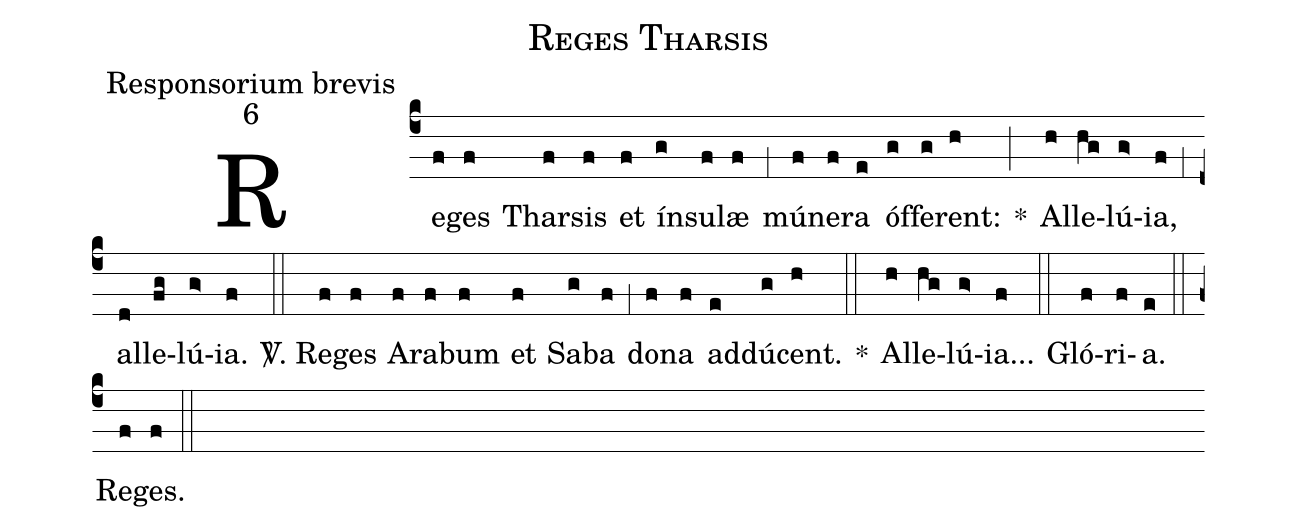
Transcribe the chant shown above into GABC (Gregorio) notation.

name:Reges Tharsis;
office-part:Responsorium brevis;
mode:6;
%%
(c4) Re(f)ges(f) Thar(f)sis(f) et(f) ín(g)su(f)læ(f) (,1) mú(f)ne(f)ra(e) óf(g)fe(g)rent:(h) *(;) Al(h)le(hg)lú(g>)ia,(f) (,1) al(d)le(fg)lú(g>)ia.(f) (::)

<sp>V/</sp>. Re(f)ges(f) A(f)ra(f)bum(f) et(f) Sa(g)ba(f) (,1) do(f)na(f) ad(e)dú(g)cent.(h) *(::) Al(h)le(hg)lú(g>)ia...(f) (::)

Gló(f)ri(f)a.(e) (::)
Re(f)ges.(f) (::)
